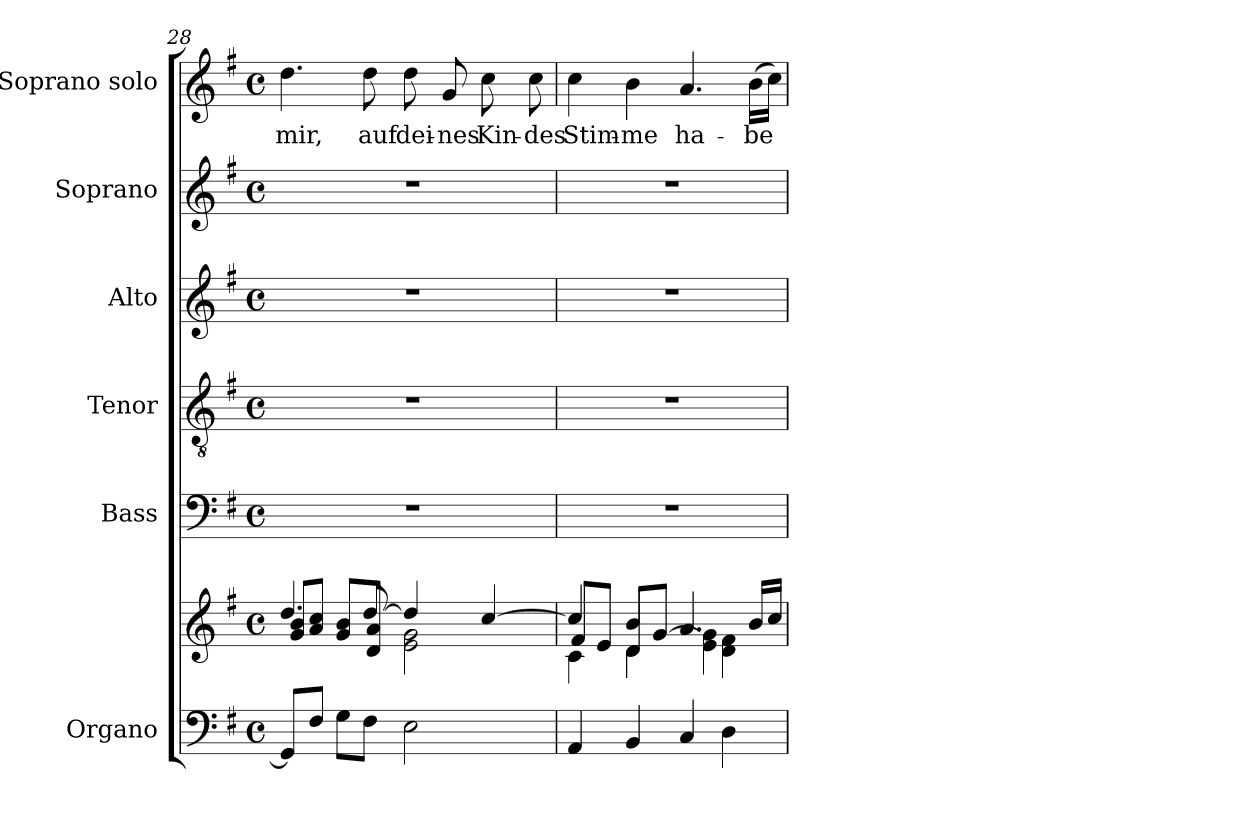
**kern	**kern	**kern	**kern	**kern	**kern	**kern	**text
*part6	*part6	*part5	*part4	*part3	*part2	*part1	*part1
*staff7	*staff6	*staff5	*staff4	*staff3	*staff2	*staff1	*staff1
*I"Organo	*	*I"Bass	*I"Tenor	*I"Alto	*I"Soprano	*I"Soprano solo	*
*I'Org.	*	*I'B.	*I'T.	*I'A.	*I'S.	*I'S.s	*
!!LO:LB:g=z
*clefF4	*clefG2	*clefF4	*clefGv2	*clefG2	*clefG2	*clefG2	*
*k[f#]	*k[f#]	*k[f#]	*k[f#]	*k[f#]	*k[f#]	*k[f#]	*
*M4/4	*M4/4	*M4/4	*M4/4	*M4/4	*M4/4	*M4/4	*
*met(c)	*met(c)	*met(c)	*met(c)	*met(c)	*met(c)	*met(c)	*
=28	=28	=28	=28	=28	=28	=28	=28
*	*^	*	*	*	*	*	*
!	!	!	!	!	!	!	!	!LO:LY:b
8GG/L]	4.dd/	8g/ 8b/L	1r	1r	1r	1r	4.dd\	mir,
8F#/J	.	8a/ 8cc/J	.	.	.	.	.	.
8G\L	.	8g/ 8b/L	.	.	.	.	.	.
!	!	!	!	!	!	!	!	!LO:LY:b
8F#\J	[8dd/	8d/ 8a/J	.	.	.	.	8dd\	auf
!	!	!	!	!	!	!	!	!LO:LY:b
2E\	4dd/]	2e\ 2g\	.	.	.	.	8dd\	dei-
!	!	!	!	!	!	!	!	!LO:LY:b
.	.	.	.	.	.	.	8g/	-nes
!	!	!	!	!	!	!	!	!LO:LY:b
.	[4cc/	.	.	.	.	.	8cc\	Kin-
!	!	!	!	!	!	!	!	!LO:LY:b
.	.	.	.	.	.	.	8cc\	-des
=29	=29	=29	=29	=29	=29	=29	=29	=29
*	*	*^	*	*	*	*	*	*
!	!	!	!	!	!	!	!	!	!LO:LY:b
4AA/	4cc/]	4c\	8f#/L	1r	1r	1r	1r	4cc\	Stim-
.	.	.	8e/J	.	.	.	.	.	.
!	!	!	!	!	!	!	!	!	!LO:LY:b
4BB/	4b/	4d\	8d/L	.	.	.	.	4b\	-me
.	.	.	[8g/J	.	.	.	.	.	.
!	!	!	!	!	!	!	!	!	!LO:LY:b
4C/	4.a/	4e\ 4g\]	2ryy	.	.	.	.	4.a/	ha-
4D\	.	4d\ 4f#\	.	.	.	.	.	.	.
!	!	!	!	!	!	!	!	!	!LO:LY:b
.	16b/LL	.	.	.	.	.	.	(>16b\LL	-be
.	16cc/JJ	.	.	.	.	.	.	16cc\JJ)	.
*	*v	*v	*v	*	*	*	*	*	*
=	=	=	=	=	=	=	=
*-	*-	*-	*-	*-	*-	*-	*-
